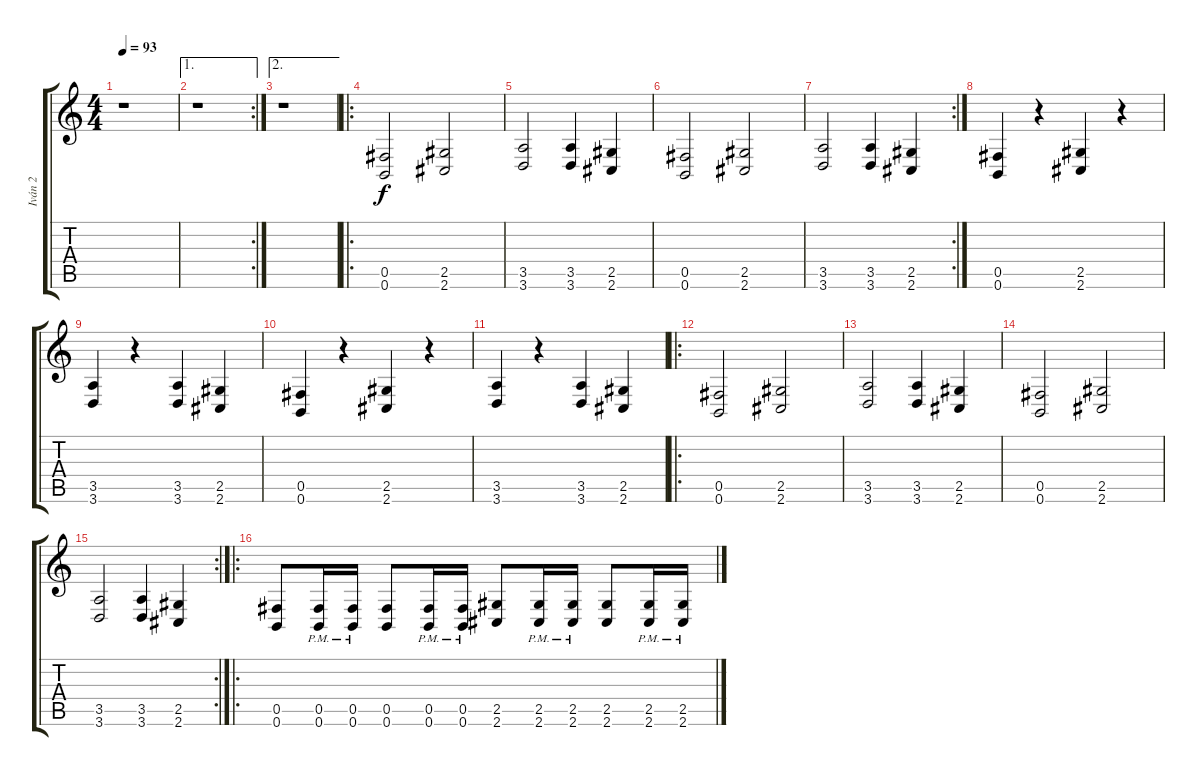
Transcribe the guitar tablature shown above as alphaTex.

\track ("Iván 2" "Iván 2") {instrument overdrivenguitar}
\staff {score tabs}
\tuning (Db4 Ab3 E3 B2 Gb2 B1) {hide}
\ts (4 4)
\tempo 93
\clef g2
\ks c
r.1{dy f} |
\ae 1
\rc 2
r.1 |
\ae 2
r.1 |
\ro
(0.5 0.6).2 (2.5 2.6).2 |
(3.5 3.6).2 (3.5 3.6).4 (2.5 2.6).4 |
(0.5 0.6).2 (2.5 2.6).2 |
\rc 2
(3.5 3.6).2 (3.5 3.6).4 (2.5 2.6).4 |
(0.5 0.6).4 r.4 (2.5 2.6).4 r.4 |
(3.5 3.6).4 r.4 (3.5 3.6).4 (2.5 2.6).4 |
(0.5 0.6).4 r.4 (2.5 2.6).4 r.4 |
(3.5 3.6).4 r.4 (3.5 3.6).4 (2.5 2.6).4 |
\ro
(0.5 0.6).2 (2.5 2.6).2 |
(3.5 3.6).2 (3.5 3.6).4 (2.5 2.6).4 |
(0.5 0.6).2 (2.5 2.6).2 |
\rc 2
(3.5 3.6).2 (3.5 3.6).4 (2.5 2.6).4 |
\ro
(0.5 0.6).8 (0.5 0.6{pm}).16 (0.5 0.6{pm}).16 (0.5 0.6).8 (0.5 0.6{pm}).16 (0.5 0.6{pm}).16 (2.5 2.6).8 (2.5 2.6{pm}).16 (2.5 2.6{pm}).16 (2.5 2.6).8 (2.5 2.6{pm}).16 (2.5 2.6{pm}).16
